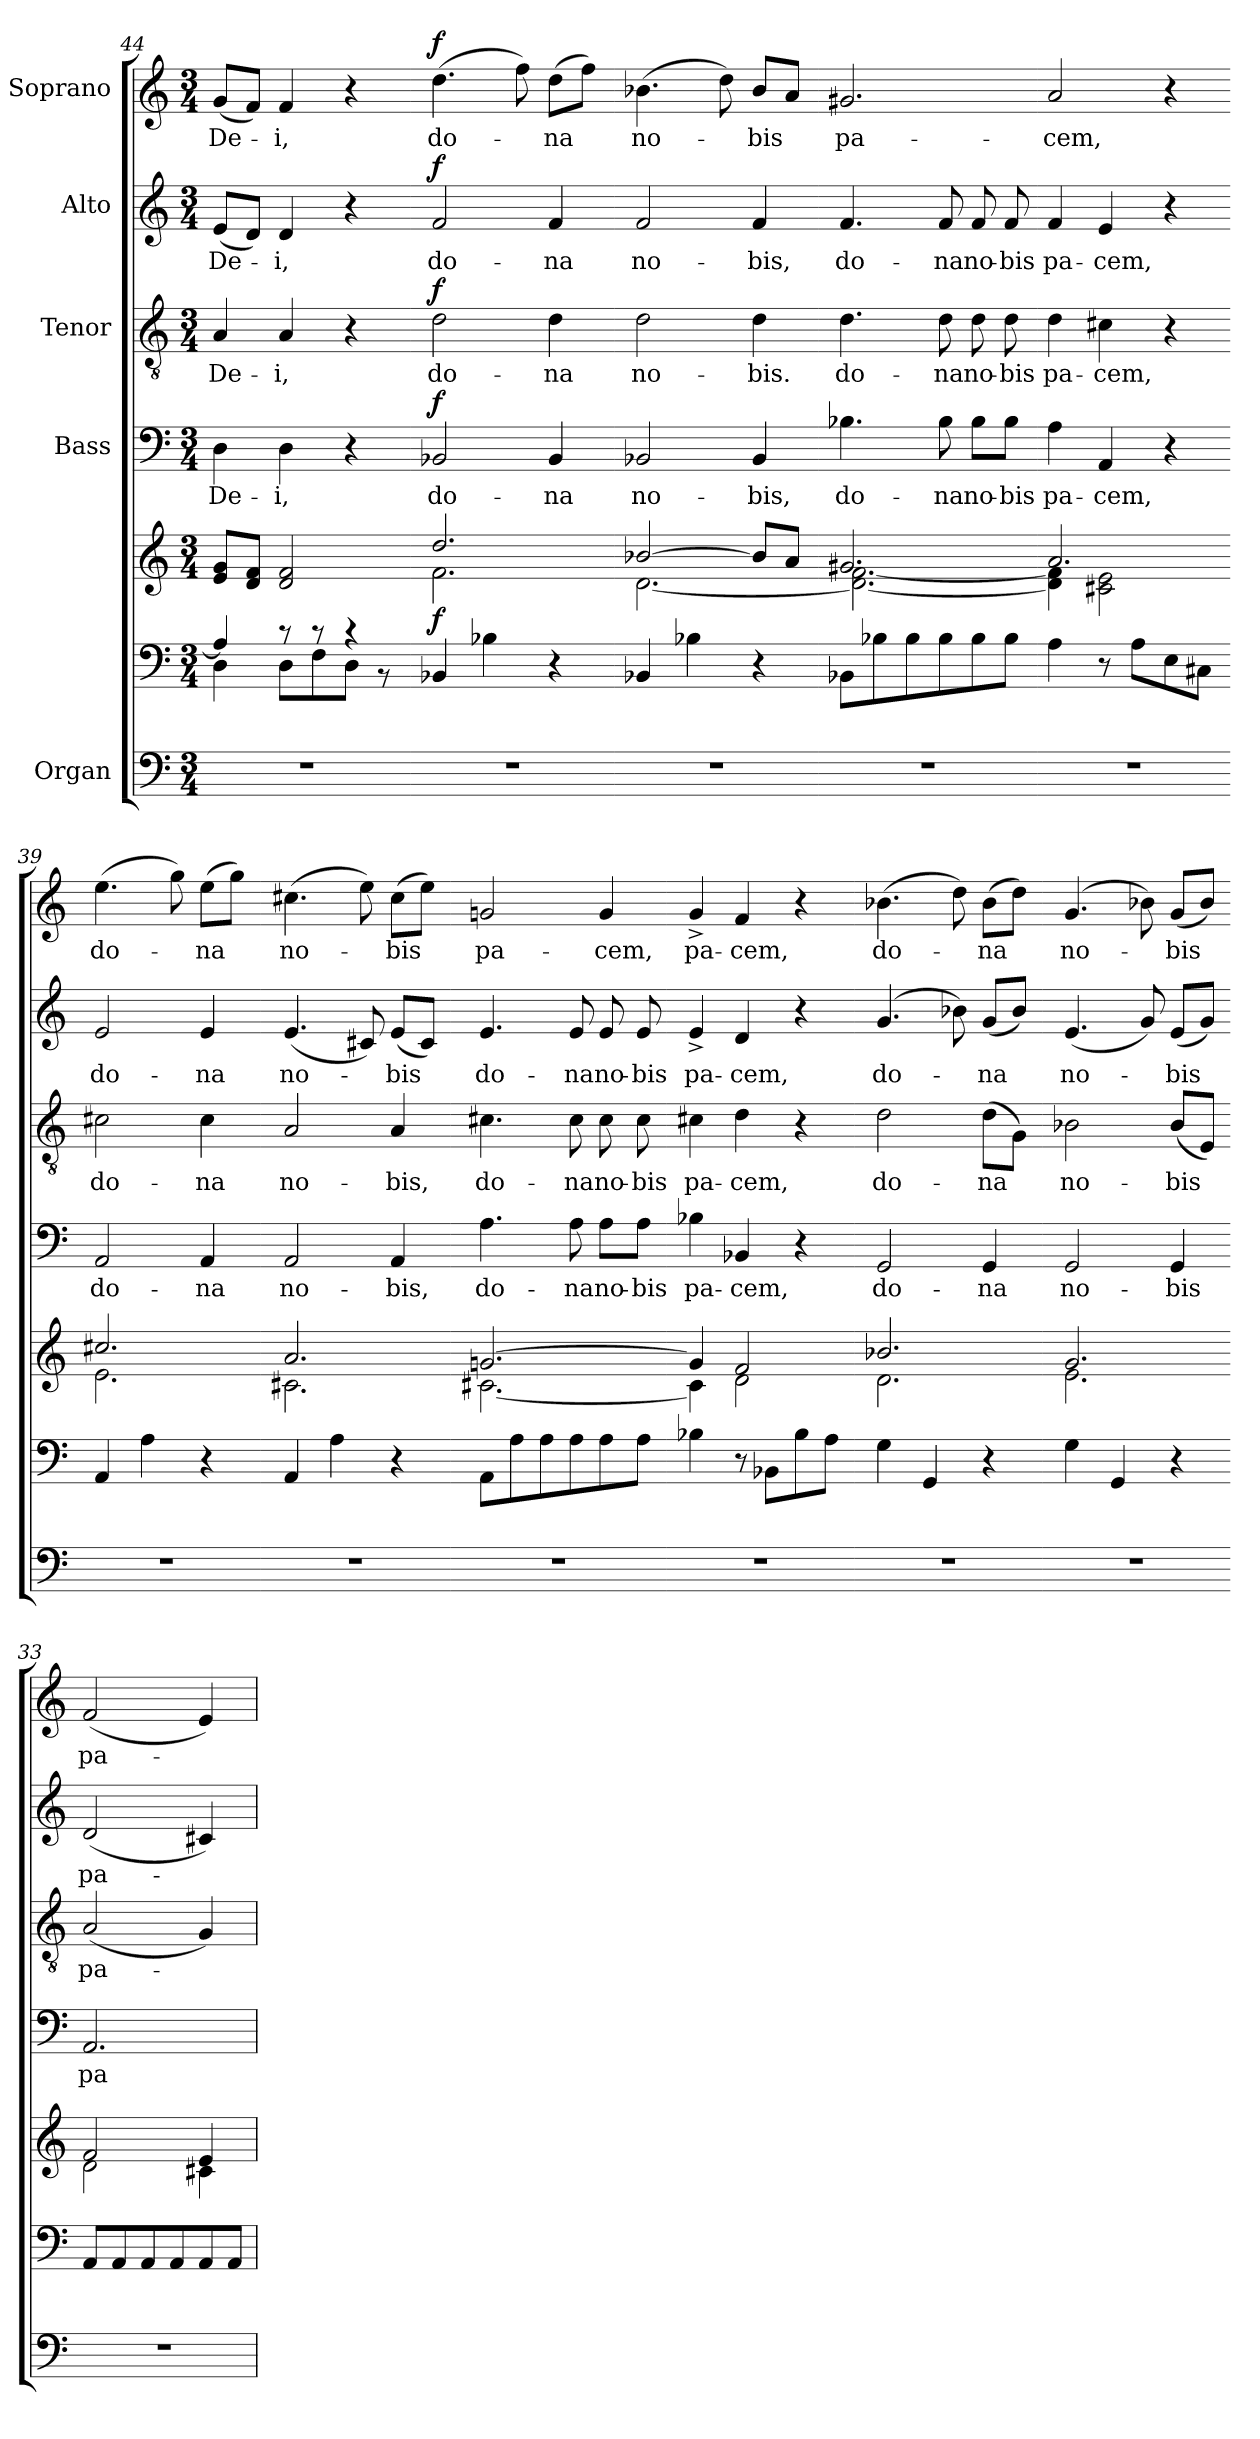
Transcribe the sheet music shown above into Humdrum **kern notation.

**kern	**kern	**kern	**dynam	**kern	**text	**dynam	**kern	**text	**dynam	**kern	**text	**dynam	**kern	**text	**dynam
*part5	*part5	*part5	*part5	*part4	*part4	*part4	*part3	*part3	*part3	*part2	*part2	*part2	*part1	*part1	*part1
*staff7	*staff6	*staff5	*staff5/6/7	*staff4	*staff4	*staff4	*staff3	*staff3	*staff3	*staff2	*staff2	*staff2	*staff1	*staff1	*staff1
*I"Organ	*	*	*	*I"Bass	*	*	*I"Tenor	*	*	*I"Alto	*	*	*I"Soprano	*	*
*clefF4	*clefF4	*clefG2	*	*clefF4	*	*	*clefGv2	*	*	*clefG2	*	*	*clefG2	*	*
*k[]	*k[]	*k[]	*	*k[]	*	*	*k[]	*	*	*k[]	*	*	*k[]	*	*
*M3/4	*M3/4	*M3/4	*	*M3/4	*	*	*M3/4	*	*	*M3/4	*	*	*M3/4	*	*
=44-	=44-	=44-	=44-	=44-	=44-	=44-	=44-	=44-	=44-	=44-	=44-	=44-	=44-	=44-	=44-
*	*^	*	*	*	*	*	*	*	*	*	*	*	*	*	*
!	!	!	!	!	!	!LO:LY:b	!	!	!LO:LY:b	!	!	!LO:LY:b	!	!	!LO:LY:b	!
2.r	4A/]	4D\	8e/ 8g/L	.	4D\	De-	.	4A/	De-	.	(8e/L	De-	.	(8g/L	De-	.
.	.	.	8d/ 8f/J	.	.	.	.	.	.	.	8d/J)	.	.	8f/J)	.	.
!	!	!	!	!	!	!LO:LY:b	!	!	!LO:LY:b	!	!	!LO:LY:b	!	!	!LO:LY:b	!
.	8r	8D\L	2d/ 2f/	.	4D\	-i,	.	4A/	-i,	.	4d/	-i,	.	4f/	-i,	.
.	8r	8F\	.	.	.	.	.	.	.	.	.	.	.	.	.	.
.	4r	8D\J	.	.	4r	.	.	4r	.	.	4r	.	.	4r	.	.
.	.	8r	.	.	.	.	.	.	.	.	.	.	.	.	.	.
!!LO:LB:g=z
=43-	=43-	=43-	=43-	=43-	=43-	=43-	=43-	=43-	=43-	=43-	=43-	=43-	=43-	=43-	=43-	=43-
*	*	*	*^	*	*	*	*	*	*	*	*	*	*	*	*	*
!	!	!	!	!	!LO:DY:b	!	!LO:LY:b	!LO:DY:a	!	!LO:LY:b	!LO:DY:a	!	!LO:LY:b	!LO:DY:a	!	!LO:LY:b	!LO:DY:a
*	*v	*v	*	*	*	*	*	*	*	*	*	*	*	*	*	*	*
2.r	4BB-X/	2.dd/	2.f\	f	2BB-X/	do-	f	2d\	do-	f	2f/	do-	f	(4.dd\	do-	f
.	4B-X\	.	.	.	.	.	.	.	.	.	.	.	.	.	.	.
.	.	.	.	.	.	.	.	.	.	.	.	.	.	8ff\)	.	.
!	!	!	!	!	!	!LO:LY:b	!	!	!LO:LY:b	!	!	!LO:LY:b	!	!	!LO:LY:b	!
.	4r	.	.	.	4BB-/	-na	.	4d\	-na	.	4f/	-na	.	(8dd\L	-na	.
.	.	.	.	.	.	.	.	.	.	.	.	.	.	8ff\J)	.	.
=42-	=42-	=42-	=42-	=42-	=42-	=42-	=42-	=42-	=42-	=42-	=42-	=42-	=42-	=42-	=42-	=42-
!	!	!	!	!	!	!LO:LY:b	!	!	!LO:LY:b	!	!	!LO:LY:b	!	!	!LO:LY:b	!
2.r	4BB-X/	[2b-X/	[2.d\	.	2BB-X/	no-	.	2d\	no-	.	2f/	no-	.	(4.b-X\	no-	.
.	4B-X\	.	.	.	.	.	.	.	.	.	.	.	.	.	.	.
.	.	.	.	.	.	.	.	.	.	.	.	.	.	8dd\)	.	.
!	!	!	!	!	!	!LO:LY:b	!	!	!LO:LY:b	!	!	!LO:LY:b	!	!	!LO:LY:b	!
.	4r	8b-/L]	.	.	4BB-/	-bis,	.	4d\	-bis.	.	4f/	-bis,	.	8b-/L	-bis	.
.	.	8a/J	.	.	.	.	.	.	.	.	.	.	.	8a/J	.	.
=41-	=41-	=41-	=41-	=41-	=41-	=41-	=41-	=41-	=41-	=41-	=41-	=41-	=41-	=41-	=41-	=41-
!	!	!	!	!	!	!LO:LY:b	!	!	!LO:LY:b	!	!	!LO:LY:b	!	!	!LO:LY:b	!
2.r	8BB-X\L	2.g#X/	2.d\_ [2.f\	.	4.B-X\	do-	.	4.d\	do-	.	4.f/	do-	.	2.g#X/	pa-	.
.	8B-X\	.	.	.	.	.	.	.	.	.	.	.	.	.	.	.
.	8B-\	.	.	.	.	.	.	.	.	.	.	.	.	.	.	.
!	!	!	!	!	!	!LO:LY:b	!	!	!LO:LY:b	!	!	!LO:LY:b	!	!	!	!
.	8B-\	.	.	.	8B-\	-na	.	8d\	-na	.	8f/	-na	.	.	.	.
!	!	!	!	!	!	!LO:LY:b	!	!	!LO:LY:b	!	!	!LO:LY:b	!	!	!	!
.	8B-\	.	.	.	8B-\L	no-	.	8d\	no-	.	8f/	no-	.	.	.	.
!	!	!	!	!	!	!LO:LY:b	!	!	!LO:LY:b	!	!	!LO:LY:b	!	!	!	!
.	8B-\J	.	.	.	8B-\J	-bis	.	8d\	-bis	.	8f/	-bis	.	.	.	.
=40-	=40-	=40-	=40-	=40-	=40-	=40-	=40-	=40-	=40-	=40-	=40-	=40-	=40-	=40-	=40-	=40-
!	!	!	!	!	!	!LO:LY:b	!	!	!LO:LY:b	!	!	!LO:LY:b	!	!	!LO:LY:b	!
2.r	4A\	2.a/	4d\] 4f\]	.	4A\	pa-	.	4d\	-pa-	.	4f/	pa-	.	2a/	-cem,	.
!	!	!	!	!	!	!LO:LY:b	!	!	!LO:LY:b	!	!	!LO:LY:b	!	!	!	!
.	8r	.	2c#X\ 2e\	.	4AA/	-cem,	.	4c#X\	-cem,	.	4e/	-cem,	.	.	.	.
.	8A\L	.	.	.	.	.	.	.	.	.	.	.	.	.	.	.
.	8E\	.	.	.	4r	.	.	4r	.	.	4r	.	.	4r	.	.
.	8C#X\J	.	.	.	.	.	.	.	.	.	.	.	.	.	.	.
=39-	=39-	=39-	=39-	=39-	=39-	=39-	=39-	=39-	=39-	=39-	=39-	=39-	=39-	=39-	=39-	=39-
!	!	!	!	!	!	!LO:LY:b	!	!	!LO:LY:b	!	!	!LO:LY:b	!	!	!LO:LY:b	!
2.r	4AA/	2.cc#X/	2.e\	.	2AA/	do-	.	2c#X\	do-	.	2e/	do-	.	(4.ee\	do-	.
.	4A\	.	.	.	.	.	.	.	.	.	.	.	.	.	.	.
.	.	.	.	.	.	.	.	.	.	.	.	.	.	8gg\)	.	.
!	!	!	!	!	!	!LO:LY:b	!	!	!LO:LY:b	!	!	!LO:LY:b	!	!	!LO:LY:b	!
.	4r	.	.	.	4AA/	-na	.	4c#\	-na	.	4e/	-na	.	(8ee\L	-na	.
.	.	.	.	.	.	.	.	.	.	.	.	.	.	8gg\J)	.	.
=38-	=38-	=38-	=38-	=38-	=38-	=38-	=38-	=38-	=38-	=38-	=38-	=38-	=38-	=38-	=38-	=38-
!	!	!	!	!	!	!LO:LY:b	!	!	!LO:LY:b	!	!	!LO:LY:b	!	!	!LO:LY:b	!
2.r	4AA/	2.a/	2.c#X\	.	2AA/	no-	.	2A/	no-	.	(4.e/	no-	.	(4.cc#X\	no-	.
.	4A\	.	.	.	.	.	.	.	.	.	.	.	.	.	.	.
.	.	.	.	.	.	.	.	.	.	.	8c#X/)	.	.	8ee\)	.	.
!	!	!	!	!	!	!LO:LY:b	!	!	!LO:LY:b	!	!	!LO:LY:b	!	!	!LO:LY:b	!
.	4r	.	.	.	4AA/	-bis,	.	4A/	-bis,	.	(8e/L	-bis	.	(8cc#\L	-bis	.
.	.	.	.	.	.	.	.	.	.	.	8c#/J)	.	.	8ee\J)	.	.
=37-	=37-	=37-	=37-	=37-	=37-	=37-	=37-	=37-	=37-	=37-	=37-	=37-	=37-	=37-	=37-	=37-
!	!	!	!	!	!	!LO:LY:b	!	!	!LO:LY:b	!	!	!LO:LY:b	!	!	!LO:LY:b	!
2.r	8AA\L	[2.g/	[2.c#X\	.	4.A\	do-	.	4.c#X\	do-	.	4.e/	do-	.	2g/	pa-	.
.	8A\	.	.	.	.	.	.	.	.	.	.	.	.	.	.	.
.	8A\	.	.	.	.	.	.	.	.	.	.	.	.	.	.	.
!	!	!	!	!	!	!LO:LY:b	!	!	!LO:LY:b	!	!	!LO:LY:b	!	!	!	!
.	8A\	.	.	.	8A\	-na	.	8c#\	-na	.	8e/	-na	.	.	.	.
!	!	!	!	!	!	!LO:LY:b	!	!	!LO:LY:b	!	!	!LO:LY:b	!	!	!LO:LY:b	!
.	8A\	.	.	.	8A\L	no-	.	8c#\	no-	.	8e/	no-	.	4g/	-cem,	.
!	!	!	!	!	!	!LO:LY:b	!	!	!LO:LY:b	!	!	!LO:LY:b	!	!	!	!
.	8A\J	.	.	.	8A\J	-bis	.	8c#\	-bis	.	8e/	-bis	.	.	.	.
=36-	=36-	=36-	=36-	=36-	=36-	=36-	=36-	=36-	=36-	=36-	=36-	=36-	=36-	=36-	=36-	=36-
!	!	!	!	!	!	!LO:LY:b	!	!	!LO:LY:b	!	!	!LO:LY:b	!	!	!LO:LY:b	!
2.r	4B-X\	4g/]	4c#\]	.	4B-X\	pa-	.	4c#X\	pa-	.	4e^/	pa-	.	4g^/	pa-	.
!	!	!	!	!	!	!LO:LY:b	!	!	!LO:LY:b	!	!	!LO:LY:b	!	!	!LO:LY:b	!
.	8r	2f/	2d\	.	4BB-X/	-cem,	.	4d\	-cem,	.	4d/	-cem,	.	4f/	-cem,	.
.	8BB-X\L	.	.	.	.	.	.	.	.	.	.	.	.	.	.	.
.	8B-\	.	.	.	4r	.	.	4r	.	.	4r	.	.	4r	.	.
.	8A\J	.	.	.	.	.	.	.	.	.	.	.	.	.	.	.
!!LO:PB:g=z
=35-	=35-	=35-	=35-	=35-	=35-	=35-	=35-	=35-	=35-	=35-	=35-	=35-	=35-	=35-	=35-	=35-
!	!	!	!	!	!	!LO:LY:b	!	!	!LO:LY:b	!	!	!LO:LY:b	!	!	!LO:LY:b	!
2.r	4G\	2.b-X/	2.d\	.	2GG/	do-	.	2d\	do-	.	(4.g/	do-	.	(4.b-X\	do-	.
.	4GG/	.	.	.	.	.	.	.	.	.	.	.	.	.	.	.
.	.	.	.	.	.	.	.	.	.	.	8b-X\)	.	.	8dd\)	.	.
!	!	!	!	!	!	!LO:LY:b	!	!	!LO:LY:b	!	!	!LO:LY:b	!	!	!LO:LY:b	!
.	4r	.	.	.	4GG/	-na	.	(8d\L	-na	.	(8g/L	-na	.	(8b-\L	-na	.
.	.	.	.	.	.	.	.	8G\J)	.	.	8b-/J)	.	.	8dd\J)	.	.
=34-	=34-	=34-	=34-	=34-	=34-	=34-	=34-	=34-	=34-	=34-	=34-	=34-	=34-	=34-	=34-	=34-
!	!	!	!	!	!	!LO:LY:b	!	!	!LO:LY:b	!	!	!LO:LY:b	!	!	!LO:LY:b	!
2.r	4G\	2.g/	2.e\	.	2GG/	no-	.	2B-X\	no-	.	(4.e/	no-	.	(4.g/	no-	.
.	4GG/	.	.	.	.	.	.	.	.	.	.	.	.	.	.	.
.	.	.	.	.	.	.	.	.	.	.	8g/)	.	.	8b-X\)	.	.
!	!	!	!	!	!	!LO:LY:b	!	!	!LO:LY:b	!	!	!LO:LY:b	!	!	!LO:LY:b	!
.	4r	.	.	.	4GG/	-bis	.	(8B-/L	-bis	.	(8e/L	-bis	.	(8g/L	-bis	.
.	.	.	.	.	.	.	.	8E/J)	.	.	8g/J)	.	.	8b-/J)	.	.
=33-	=33-	=33-	=33-	=33-	=33-	=33-	=33-	=33-	=33-	=33-	=33-	=33-	=33-	=33-	=33-	=33-
!	!	!	!	!	!	!LO:LY:b	!	!	!LO:LY:b	!	!	!LO:LY:b	!	!	!LO:LY:b	!
2.r	8AA/L	2f/	2d\	.	2.AA/	pa-	.	(2A/	pa-	.	(2d/	pa-	.	(2f/	pa-	.
.	8AA/	.	.	.	.	.	.	.	.	.	.	.	.	.	.	.
.	8AA/	.	.	.	.	.	.	.	.	.	.	.	.	.	.	.
.	8AA/	.	.	.	.	.	.	.	.	.	.	.	.	.	.	.
.	8AA/	4e/	4c#X\	.	.	.	.	4G/)	.	.	4c#X/)	.	.	4e/)	.	.
.	8AA/J	.	.	.	.	.	.	.	.	.	.	.	.	.	.	.
*	*	*v	*v	*	*	*	*	*	*	*	*	*	*	*	*	*
=	=	=	=	=	=	=	=	=	=	=	=	=	=	=	=
*-	*-	*-	*-	*-	*-	*-	*-	*-	*-	*-	*-	*-	*-	*-	*-
